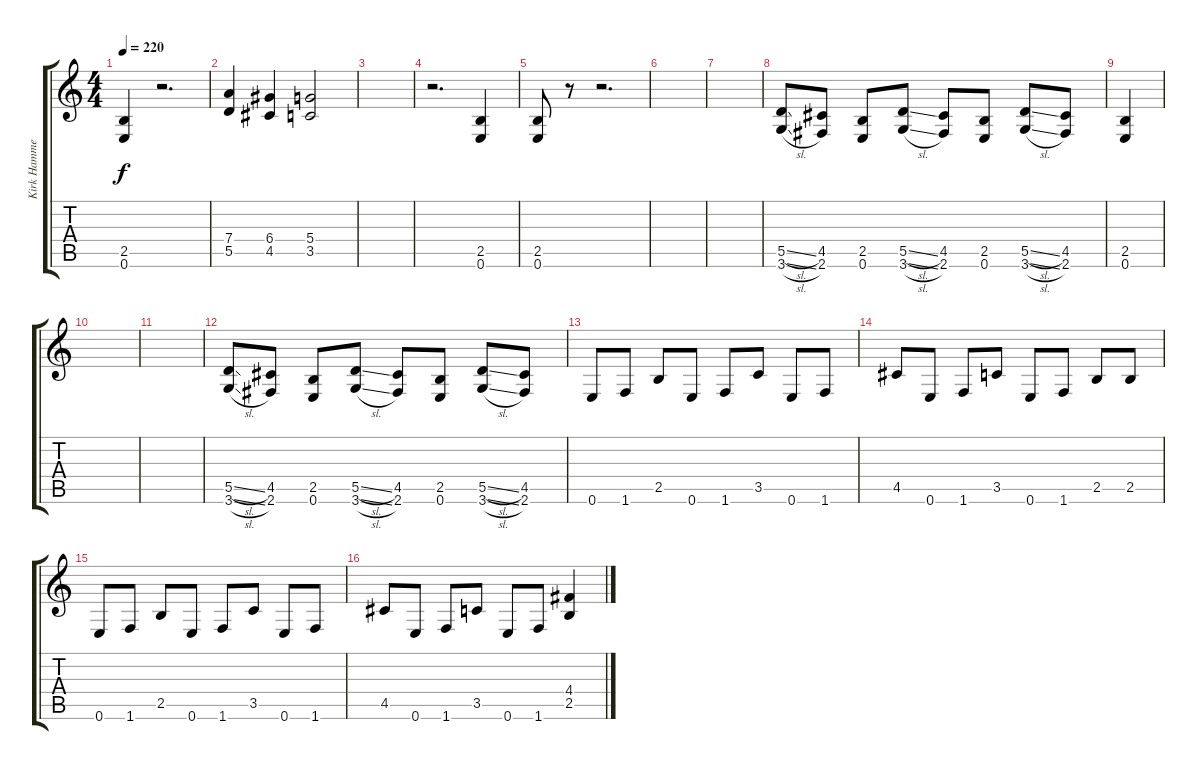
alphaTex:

\track ("Kirk Hammett (Lead & Rithm Guitars)" "Kirk Hamme") {instrument distortionguitar}
\staff {score tabs}
\tuning (E4 B3 G3 D3 A2 E2) {hide}
\ts (4 4)
\tempo 220
\clef g2
\ks c
(2.5 0.6).4{dy f} r.2{d} |
(7.4 5.5).4 (6.4 4.5).4 (5.4 3.5).2 |
|
r.2{d} (2.5 0.6).4 |
(2.5 0.6).8 r.8 r.2{d} |
|
|
(5.5{sl} 3.6{sl}).8 (4.5 2.6).8 (2.5 0.6).8 (5.5{sl} 3.6{sl}).8 (4.5 2.6).8 (2.5 0.6).8 (5.5{sl} 3.6{sl}).8 (4.5 2.6).8 |
(2.5 0.6).4 |
|
|
(5.5{sl} 3.6{sl}).8 (4.5 2.6).8 (2.5 0.6).8 (5.5{sl} 3.6{sl}).8 (4.5 2.6).8 (2.5 0.6).8 (5.5{sl} 3.6{sl}).8 (4.5 2.6).8 |
0.6.8 1.6.8 2.5.8 0.6.8 1.6.8 3.5.8 0.6.8 1.6.8 |
4.5.8 0.6.8 1.6.8 3.5.8 0.6.8 1.6.8 2.5.8 2.5.8 |
0.6.8 1.6.8 2.5.8 0.6.8 1.6.8 3.5.8 0.6.8 1.6.8 |
4.5.8 0.6.8 1.6.8 3.5.8 0.6.8 1.6.8 (4.4 2.5).4
